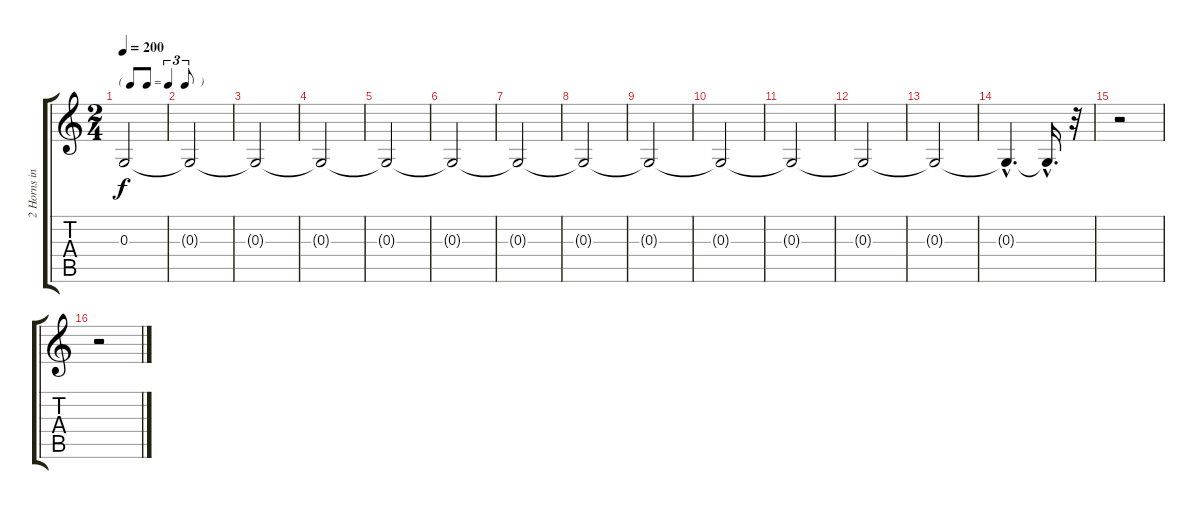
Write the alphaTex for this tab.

\track ("2 Horns in Eb" "2 Horns in") {instrument frenchhorn}
\staff {score tabs}
\tuning (E4 B3 G3 D3 A2 E2) {hide}
\ts (2 4)
\tf triplet8th
\tempo 200
\clef g2
\ks c
0.3{t}.2{dy f} |
0.3{t}.2 |
0.3{t}.2 |
0.3{t}.2 |
0.3{t}.2 |
0.3{t}.2 |
0.3{t}.2 |
0.3{t}.2 |
0.3{t}.2 |
0.3{t}.2 |
0.3{t}.2 |
0.3{t}.2 |
0.3{t}.2 |
0.3{hac t}.4{d} 0.3{hac t}.16{d} r.32 |
r.2 |
r.2
